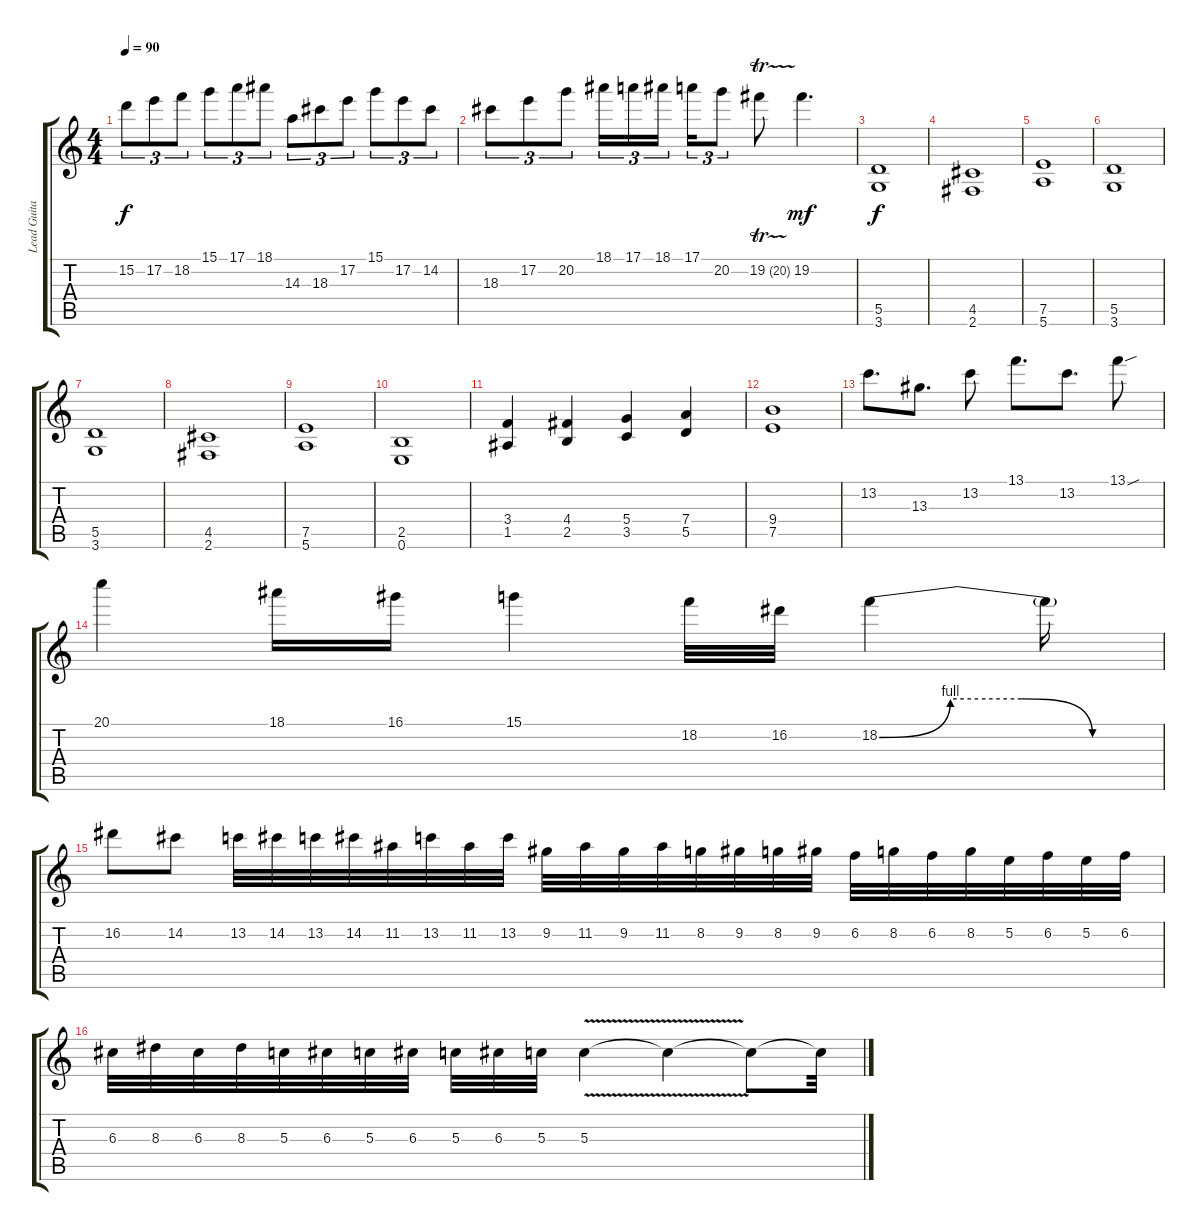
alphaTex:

\track ("Lead Guitar (Luca Turilli)" "Lead Guita") {instrument distortionguitar}
\staff {score tabs}
\tuning (E4 B3 G3 D3 A2 E2) {hide}
\ts (4 4)
\tempo 90
\clef g2
\ks c
15.2.8{tu (3 2) dy f} 17.2.8{tu (3 2)} 18.2.8{tu (3 2)} 15.1.8{tu (3 2)} 17.1.8{tu (3 2)} 18.1.8{tu (3 2)} 14.3.8{tu (3 2)} 18.3.8{tu (3 2)} 17.2.8{tu (3 2)} 15.1.8{tu (3 2)} 17.2.8{tu (3 2)} 14.2.8{tu (3 2)} |
18.3.8{tu (3 2)} 17.2.8{tu (3 2)} 20.2.8{tu (3 2)} 18.1.16{tu (3 2)} 17.1.16{tu (3 2)} 18.1.16{tu (3 2) beam splitsecondary} 17.1.16{tu (3 2)} 20.2.8{tu (3 2)} 19.2{tr (20 32)}.8 19.2.4{d dy mf} |
(5.5 3.6).1{dy f} |
(4.5 2.6).1 |
(7.5 5.6).1 |
(5.5 3.6).1 |
(5.5 3.6).1 |
(4.5 2.6).1 |
(7.5 5.6).1 |
(2.5 0.6).1 |
(3.4 1.5).4 (4.4 2.5).4 (5.4 3.5).4 (7.4 5.5).4 |
(9.4 7.5).1 |
13.2.8{d} 13.3.8{d} 13.2.8 13.1.8{d} 13.2.8{d} 13.1{sou}.8 |
20.1.4 18.1.16 16.1.16 15.1.4 18.2.32 16.2.32 18.2{be (custom 0 0 15 4 30 4 45 0 60 0)}.4 18.2{t}.16 |
16.2.8 14.2.8 13.2.32 14.2.32 13.2.32 14.2.32 11.2.32 13.2.32 11.2.32 13.2.32 9.2.32 11.2.32 9.2.32 11.2.32 8.2.32 9.2.32 8.2.32 9.2.32 6.2.32 8.2.32 6.2.32 8.2.32 5.2.32 6.2.32 5.2.32 6.2.32 |
6.3.32 8.3.32 6.3.32 8.3.32 5.3.32 6.3.32 5.3.32 6.3.32 5.3.32 6.3.32 5.3.32 5.3{v}.4 5.3{t}.4 5.3{t}.8 5.3{t}.32
